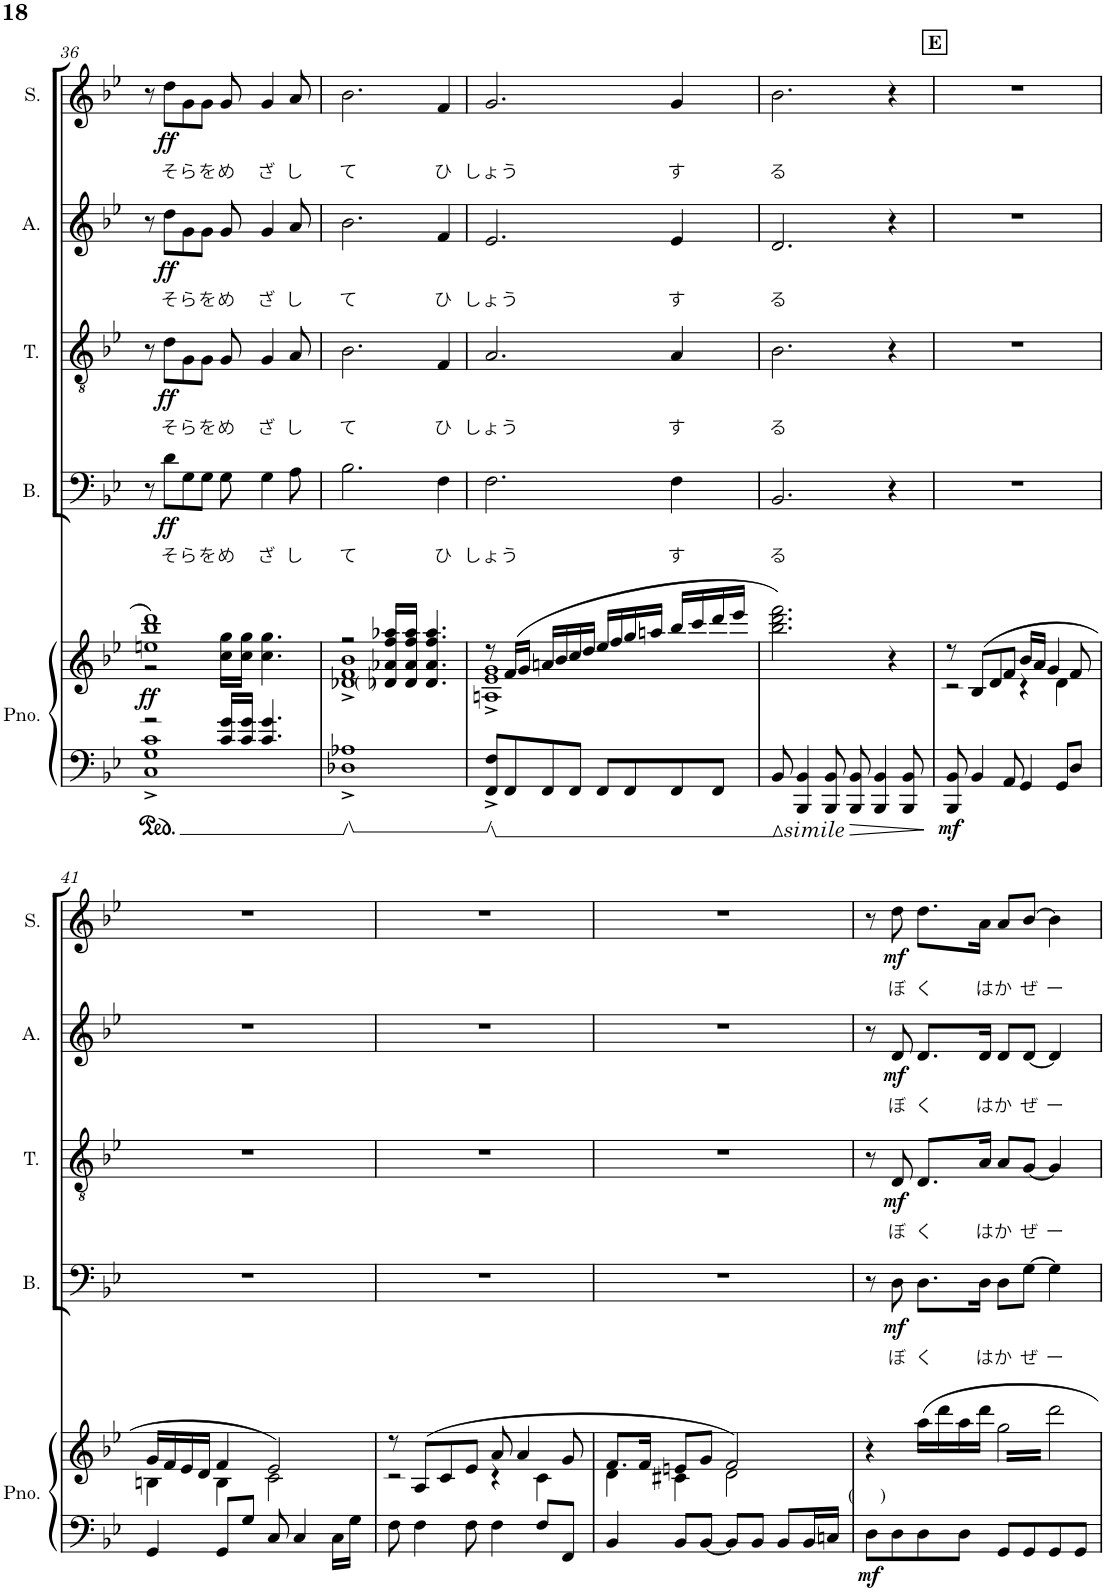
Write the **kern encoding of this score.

**kern	**kern	**dynam	**kern	**text	**dynam	**kern	**text	**dynam	**kern	**text	**dynam	**kern	**text	**dynam
*part5	*part5	*part5	*part4	*part4	*part4	*part3	*part3	*part3	*part2	*part2	*part2	*part1	*part1	*part1
*staff6	*staff5	*staff5/6	*staff4	*staff4	*staff4	*staff3	*staff3	*staff3	*staff2	*staff2	*staff2	*staff1	*staff1	*staff1
*I"Piano	*	*	*I"Bass	*	*	*I"Tenor	*	*	*I"Alto	*	*	*I"Soprano	*	*
*I'Pno.	*	*	*I'B.	*	*	*I'T.	*	*	*I'A.	*	*	*I'S.	*	*
!!LO:PB:g=z
*clefF4	*clefG2	*	*clefF4	*	*	*clefGv2	*	*	*clefG2	*	*	*clefG2	*	*
*	*	*	*Trd12c21	*	*	*Trd8c14	*	*	*Trd5c9	*	*	*Trd1c2	*	*
*k[b-e-]	*k[b-e-]	*	*k[b-e-]	*	*	*k[b-e-]	*	*	*k[b-e-]	*	*	*k[b-e-]	*	*
*M4/4	*M4/4	*	*M4/4	*	*	*M4/4	*	*	*M4/4	*	*	*M4/4	*	*
*met(c)	*met(c)	*	*met(c)	*	*	*met(c)	*	*	*met(c)	*	*	*met(c)	*	*
=36	=36	=36	=36	=36	=36	=36	=36	=36	=36	=36	=36	=36	=36	=36
*^	*^	*	*	*	*	*	*	*	*	*	*	*	*	*
!	!	!	!	!LO:DY:b	!	!	!	!	!	!	!	!	!	!	!	!
2r	1C^ 1G^ 1c^	1een 1bb- 1ddd	2r	ff	8r	.	.	8r	.	.	8r	.	.	8r	.	.
!	!	!	!	!	!	!LO:LY:b	!LO:DY:b	!	!LO:LY:b	!LO:DY:b	!	!LO:LY:b	!LO:DY:b	!	!LO:LY:b	!LO:DY:b
.	.	.	.	.	8d\L	そ	ff	8d\L	そ	ff	8dd\L	そ	ff	8dd\L	そ	ff
!	!	!	!	!	!	!LO:LY:b	!	!	!LO:LY:b	!	!	!LO:LY:b	!	!	!LO:LY:b	!
.	.	.	.	.	8G\	ら	.	8G\	ら	.	8g\	ら	.	8g\	ら	.
!	!	!	!	!	!	!LO:LY:b	!	!	!LO:LY:b	!	!	!LO:LY:b	!	!	!LO:LY:b	!
.	.	.	.	.	8G\J	を	.	8G\J	を	.	8g\J	を	.	8g\J	を	.
!	!	!	!	!	!	!LO:LY:b	!	!	!LO:LY:b	!	!	!LO:LY:b	!	!	!LO:LY:b	!
16c/ 16g/LL	.	.	16cc\ 16gg\LL	.	8G\	め	.	8G/	め	.	8g/	め	.	8g/	め	.
16c/ 16g/JJ	.	.	16cc\ 16gg\JJ	.	.	.	.	.	.	.	.	.	.	.	.	.
!	!	!	!	!	!	!LO:LY:b	!	!	!LO:LY:b	!	!	!LO:LY:b	!	!	!LO:LY:b	!
4.c/ 4.g/	.	.	4.cc\ 4.gg\	.	4G\	ざ	.	4G/	ざ	.	4g/	ざ	.	4g/	ざ	.
!	!	!	!	!	!	!LO:LY:b	!	!	!LO:LY:b	!	!	!LO:LY:b	!	!	!LO:LY:b	!
.	.	.	.	.	8A\	し	.	8A/	し	.	8a/	し	.	8a/	し	.
*v	*v	*	*	*	*	*	*	*	*	*	*	*	*	*	*	*
=37	=37	=37	=37	=37	=37	=37	=37	=37	=37	=37	=37	=37	=37	=37	=37
!	!	!	!	!	!LO:LY:b	!	!	!LO:LY:b	!	!	!LO:LY:b	!	!	!LO:LY:b	!
1D-X^< 1A-X^<	2r	1d-X^ 1f^ 1b-^	.	2.B-\	て	.	2.B-\	て	.	2.b-\	て	.	2.b-\	て	.
!	!LO:TX:a:t=(  )	!	!	!	!	!	!	!	!	!	!	!	!	!	!
.	16d-X/ 16a-X/ 16ff/ 16aa-X/LL	.	.	.	.	.	.	.	.	.	.	.	.	.	.
.	16d-/ 16a-/ 16ff/ 16aa-/JJ	.	.	.	.	.	.	.	.	.	.	.	.	.	.
.	4.d-/ 4.a-/ 4.ff/ 4.aa-/	.	.	.	.	.	.	.	.	.	.	.	.	.	.
!	!	!	!	!	!LO:LY:b	!	!	!LO:LY:b	!	!	!LO:LY:b	!	!	!LO:LY:b	!
.	.	.	.	4F\	ひ	.	4F/	ひ	.	4f/	ひ	.	4f/	ひ	.
=38	=38	=38	=38	=38	=38	=38	=38	=38	=38	=38	=38	=38	=38	=38	=38
!	!	!	!	!	!LO:LY:b	!	!	!LO:LY:b	!	!	!LO:LY:b	!	!	!LO:LY:b	!
8FF/^ 8F/^L	8r	1An^ 1e-^ 1g^	.	2.F\	しょう	.	2.A/	しょう	.	2.e-/	しょう	.	2.g/	しょう	.
8FF/	(16f/LL	.	.	.	.	.	.	.	.	.	.	.	.	.	.
.	16g/JJ	.	.	.	.	.	.	.	.	.	.	.	.	.	.
8FF/	16an/LL	.	.	.	.	.	.	.	.	.	.	.	.	.	.
.	16b-/	.	.	.	.	.	.	.	.	.	.	.	.	.	.
8FF/J	16cc/	.	.	.	.	.	.	.	.	.	.	.	.	.	.
.	16dd/JJ	.	.	.	.	.	.	.	.	.	.	.	.	.	.
8FF/L	16ee-/LL	.	.	.	.	.	.	.	.	.	.	.	.	.	.
.	16ff/	.	.	.	.	.	.	.	.	.	.	.	.	.	.
8FF/	16gg/	.	.	.	.	.	.	.	.	.	.	.	.	.	.
.	16aan/JJ	.	.	.	.	.	.	.	.	.	.	.	.	.	.
!	!	!	!	!	!LO:LY:b	!	!	!LO:LY:b	!	!	!LO:LY:b	!	!	!LO:LY:b	!
8FF/	16bb-/LL	.	.	4F\	す	.	4A/	す	.	4e-/	す	.	4g/	す	.
.	16ccc/	.	.	.	.	.	.	.	.	.	.	.	.	.	.
8FF/J	16ddd/	.	.	.	.	.	.	.	.	.	.	.	.	.	.
.	16eee-/JJ	.	.	.	.	.	.	.	.	.	.	.	.	.	.
*	*v	*v	*	*	*	*	*	*	*	*	*	*	*	*	*
=39	=39	=39	=39	=39	=39	=39	=39	=39	=39	=39	=39	=39	=39	=39
!	!	!	!	!LO:LY:b	!	!	!LO:LY:b	!	!	!LO:LY:b	!	!	!LO:LY:b	!
8BB-/	2.bb-\ 2.ddd\ 2.fff\)	.	2.BB-/	る	.	2.B-\	る	.	2.d/	る	.	2.b-\	る	.
4BBB-/ 4BB-/	.	.	.	.	.	.	.	.	.	.	.	.	.	.
8BBB-/ 8BB-/	.	.	.	.	.	.	.	.	.	.	.	.	.	.
8BBB-/ 8BB-/	.	.	.	.	.	.	.	.	.	.	.	.	.	.
4BBB-/ 4BB-/	.	.	.	.	.	.	.	.	.	.	.	.	.	.
.	4r	.	4r	.	.	4r	.	.	4r	.	.	4r	.	.
8BBB-/ 8BB-/	.	.	.	.	.	.	.	.	.	.	.	.	.	.
!!LO:REH:place=s1:a:B:cj:t=E
=40	=40	=40	=40	=40	=40	=40	=40	=40	=40	=40	=40	=40	=40	=40
*	*^	*	*	*	*	*	*	*	*	*	*	*	*	*
!	!	!	!LO:DY:b=2	!	!	!	!	!	!	!	!	!	!	!	!
8BBB-/ 8BB-/	8r	2r	mf	1r	.	.	1r	.	.	1r	.	.	1r	.	.
4BB-/	(8B-/L	.	.	.	.	.	.	.	.	.	.	.	.	.	.
.	8d/	.	.	.	.	.	.	.	.	.	.	.	.	.	.
8AA/	8f/J	.	.	.	.	.	.	.	.	.	.	.	.	.	.
4GG/	16b-/LL	4r	.	.	.	.	.	.	.	.	.	.	.	.	.
.	16a/JJ	.	.	.	.	.	.	.	.	.	.	.	.	.	.
.	4g/	.	.	.	.	.	.	.	.	.	.	.	.	.	.
8GG/L	.	4d\	.	.	.	.	.	.	.	.	.	.	.	.	.
8D/J	8f/	.	.	.	.	.	.	.	.	.	.	.	.	.	.
!!LO:LB:g=z
=41	=41	=41	=41	=41	=41	=41	=41	=41	=41	=41	=41	=41	=41	=41	=41
4GG/	16g/LL	4Bn\	.	1r	.	.	1r	.	.	1r	.	.	1r	.	.
.	16f/	.	.	.	.	.	.	.	.	.	.	.	.	.	.
.	16e-/	.	.	.	.	.	.	.	.	.	.	.	.	.	.
.	16d/JJ	.	.	.	.	.	.	.	.	.	.	.	.	.	.
8GG/L	4f/	4B\	.	.	.	.	.	.	.	.	.	.	.	.	.
8G/J	.	.	.	.	.	.	.	.	.	.	.	.	.	.	.
8C/	2e-/)	2c\	.	.	.	.	.	.	.	.	.	.	.	.	.
4C/	.	.	.	.	.	.	.	.	.	.	.	.	.	.	.
16C\LL	.	.	.	.	.	.	.	.	.	.	.	.	.	.	.
16G\JJ	.	.	.	.	.	.	.	.	.	.	.	.	.	.	.
=42	=42	=42	=42	=42	=42	=42	=42	=42	=42	=42	=42	=42	=42	=42	=42
8F\	8r	2r	.	1r	.	.	1r	.	.	1r	.	.	1r	.	.
4F\	(8A/L	.	.	.	.	.	.	.	.	.	.	.	.	.	.
.	8c/	.	.	.	.	.	.	.	.	.	.	.	.	.	.
8F\	8e-/J	.	.	.	.	.	.	.	.	.	.	.	.	.	.
4F\	8a/	4r	.	.	.	.	.	.	.	.	.	.	.	.	.
.	4a/	.	.	.	.	.	.	.	.	.	.	.	.	.	.
8F/L	.	4c\	.	.	.	.	.	.	.	.	.	.	.	.	.
8FF/J	8g/	.	.	.	.	.	.	.	.	.	.	.	.	.	.
=43	=43	=43	=43	=43	=43	=43	=43	=43	=43	=43	=43	=43	=43	=43	=43
4BB-/	8.f/L	4d\	.	1r	.	.	1r	.	.	1r	.	.	1r	.	.
.	16f/Jk	.	.	.	.	.	.	.	.	.	.	.	.	.	.
8BB-/L	8en/L	4c#X\	.	.	.	.	.	.	.	.	.	.	.	.	.
[8BB-/J	8g/J	.	.	.	.	.	.	.	.	.	.	.	.	.	.
8BB-/L]	2f/)	2d\	.	.	.	.	.	.	.	.	.	.	.	.	.
8BB-/J	.	.	.	.	.	.	.	.	.	.	.	.	.	.	.
8BB-/L	.	.	.	.	.	.	.	.	.	.	.	.	.	.	.
16BB-/L	.	.	.	.	.	.	.	.	.	.	.	.	.	.	.
16Cn/JJ	.	.	.	.	.	.	.	.	.	.	.	.	.	.	.
*	*v	*v	*	*	*	*	*	*	*	*	*	*	*	*	*
=44	=44	=44	=44	=44	=44	=44	=44	=44	=44	=44	=44	=44	=44	=44
!LO:TX:a:t=(     )	!	!	!	!	!	!	!	!	!	!	!	!	!	!
!	!	!LO:DY:b=2	!	!	!	!	!	!	!	!	!	!	!	!
8D\L	4r	mf	8r	.	.	8r	.	.	8r	.	.	8r	.	.
!	!	!	!	!LO:LY:b	!LO:DY:b	!	!LO:LY:b	!LO:DY:b	!	!LO:LY:b	!LO:DY:b	!	!LO:LY:b	!LO:DY:b
8D\	.	.	8D\	ぼ	mf	8D/	ぼ	mf	8d/	ぼ	mf	8dd\	ぼ	mf
!	!	!	!	!LO:LY:b	!	!	!LO:LY:b	!	!	!LO:LY:b	!	!	!LO:LY:b	!
8D\	16aa\LL	.	8.D\L	く	.	8.D/L	く	.	8.d/L	く	.	8.dd\L	く	.
.	16ddd\	.	.	.	.	.	.	.	.	.	.	.	.	.
8D\J	16aa\	.	.	.	.	.	.	.	.	.	.	.	.	.
!	!	!	!	!LO:LY:b	!	!	!LO:LY:b	!	!	!LO:LY:b	!	!	!LO:LY:b	!
.	16ddd\JJ	.	16D\Jk	は	.	16A/Jk	は	.	16d/Jk	は	.	16a\Jk	は	.
!	!	!	!	!LO:LY:b	!	!	!LO:LY:b	!	!	!LO:LY:b	!	!	!LO:LY:b	!
*	*tremolo	*	*	*	*	*	*	*	*	*	*	*	*	*
8GG/L	32gg\LLL	.	8D\L	か	.	8A/L	か	.	8d/L	か	.	8a/L	か	.
.	32ddd\	.	.	.	.	.	.	.	.	.	.	.	.	.
.	32gg\	.	.	.	.	.	.	.	.	.	.	.	.	.
.	32ddd\	.	.	.	.	.	.	.	.	.	.	.	.	.
!	!	!	!	!LO:LY:b	!	!	!LO:LY:b	!	!	!LO:LY:b	!	!	!LO:LY:b	!
8GG/	32gg\	.	[8G\J	ぜ	.	[8G/J	ぜ	.	[8d/J	ぜ	.	[8b-/J	ぜ	.
.	32ddd\	.	.	.	.	.	.	.	.	.	.	.	.	.
.	32gg\	.	.	.	.	.	.	.	.	.	.	.	.	.
.	32ddd\	.	.	.	.	.	.	.	.	.	.	.	.	.
!	!	!	!	!LO:LY:b	!	!	!LO:LY:b	!	!	!LO:LY:b	!	!	!LO:LY:b	!
8GG/	32gg\	.	4G\]	ー	.	4G/]	ー	.	4d/]	ー	.	4b-\]	ー	.
.	32ddd\	.	.	.	.	.	.	.	.	.	.	.	.	.
.	32gg\	.	.	.	.	.	.	.	.	.	.	.	.	.
.	32ddd\	.	.	.	.	.	.	.	.	.	.	.	.	.
8GG/J	32gg\	.	.	.	.	.	.	.	.	.	.	.	.	.
.	32ddd\	.	.	.	.	.	.	.	.	.	.	.	.	.
.	32gg\	.	.	.	.	.	.	.	.	.	.	.	.	.
.	32ddd\JJJ	.	.	.	.	.	.	.	.	.	.	.	.	.
*	*Xtremolo	*	*	*	*	*	*	*	*	*	*	*	*	*
.	.	.	.	.	.	.	.	.	.	.	.	.	.	.
.	.	.	.	.	.	.	.	.	.	.	.	.	.	.
.	.	.	.	.	.	.	.	.	.	.	.	.	.	.
.	.	.	.	.	.	.	.	.	.	.	.	.	.	.
.	.	.	.	.	.	.	.	.	.	.	.	.	.	.
.	.	.	.	.	.	.	.	.	.	.	.	.	.	.
.	.	.	.	.	.	.	.	.	.	.	.	.	.	.
.	.	.	.	.	.	.	.	.	.	.	.	.	.	.
=	=	=	=	=	=	=	=	=	=	=	=	=	=	=
*-	*-	*-	*-	*-	*-	*-	*-	*-	*-	*-	*-	*-	*-	*-
